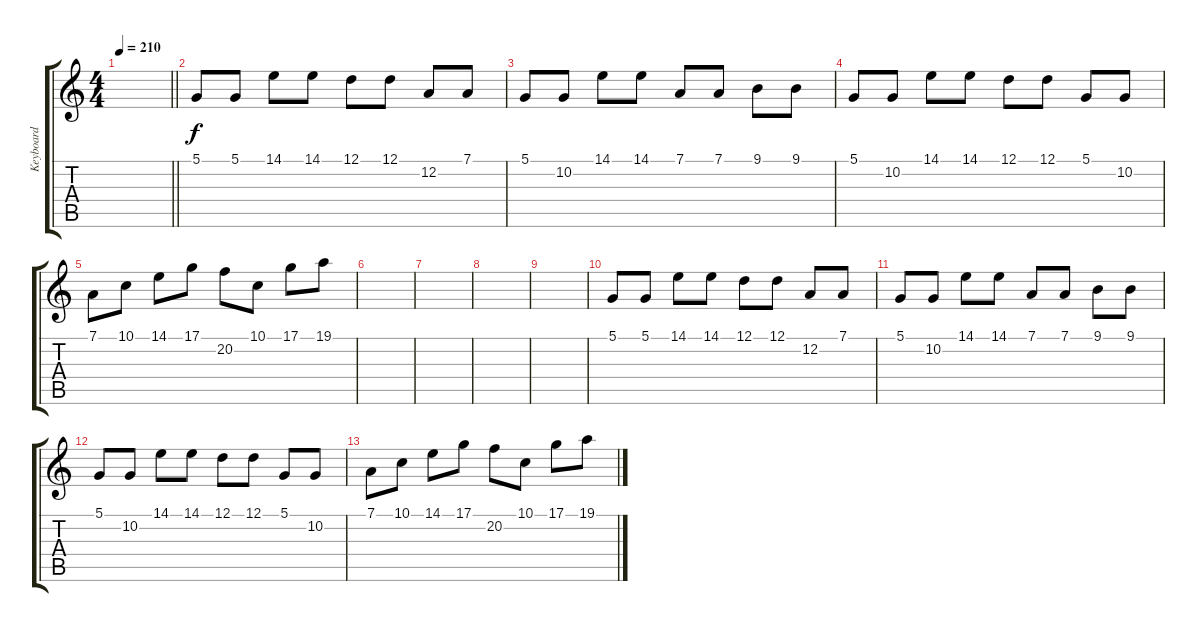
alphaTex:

\track ("Keyboard" "Keyboard") {instrument lead2sawtooth}
\staff {score tabs}
\tuning (D4 A3 F3 C3 G2 C2) {hide}
\ts (4 4)
\tempo 210
\clef g2
\barLineRight lightlight
\ks c
|
5.1.8 5.1.8 14.1.8 14.1.8 12.1.8 12.1.8 12.2.8 7.1.8 |
5.1.8 10.2.8 14.1.8 14.1.8 7.1.8 7.1.8 9.1.8 9.1.8 |
5.1.8 10.2.8 14.1.8 14.1.8 12.1.8 12.1.8 5.1.8 10.2.8 |
7.1.8 10.1.8 14.1.8 17.1.8 20.2.8 10.1.8 17.1.8 19.1.8 |
|
|
|
|
5.1.8 5.1.8 14.1.8 14.1.8 12.1.8 12.1.8 12.2.8 7.1.8 |
5.1.8 10.2.8 14.1.8 14.1.8 7.1.8 7.1.8 9.1.8 9.1.8 |
5.1.8 10.2.8 14.1.8 14.1.8 12.1.8 12.1.8 5.1.8 10.2.8 |
7.1.8 10.1.8 14.1.8 17.1.8 20.2.8 10.1.8 17.1.8 19.1.8
